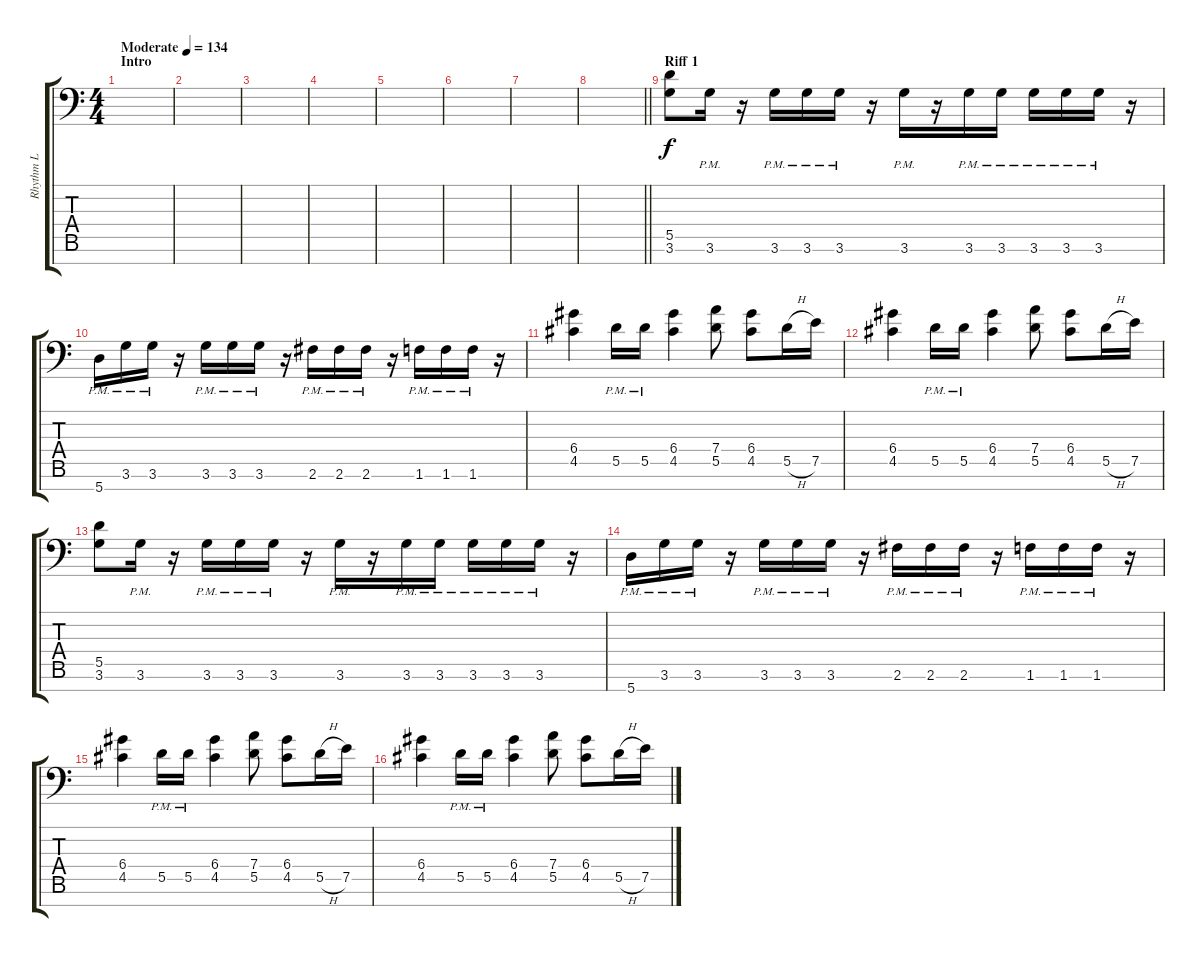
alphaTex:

\track ("Rhythm L" "Rhythm L") {instrument distortionguitar}
\staff {score tabs}
\tuning (E4 B3 G3 D3 A2 E2 A1) {hide}
\ts (4 4)
\section ("" "Intro")
\tempo (134 "Moderate")
\clef f4
\ks c
|
|
|
|
|
|
|
\barLineRight lightlight
|
\section ("" "Riff 1")
(5.5 3.6).8 3.6{pm}.16 r.16 3.6{pm}.16 3.6{pm}.16 3.6{pm}.16 r.16 3.6{pm}.16 r.16 3.6{pm}.16 3.6{pm}.16 3.6{pm}.16 3.6{pm}.16 3.6{pm}.16 r.16 |
5.7{pm}.16 3.6{pm}.16 3.6{pm}.16 r.16 3.6{pm}.16 3.6{pm}.16 3.6{pm}.16 r.16 2.6{pm}.16 2.6{pm}.16 2.6{pm}.16 r.16 1.6{pm}.16 1.6{pm}.16 1.6{pm}.16 r.16 |
(6.4 4.5).4 5.5{pm}.16 5.5{pm}.16 (6.4 4.5).4 (7.4 5.5).8 (6.4 4.5).8 5.5{h}.16 7.5.16 |
(6.4 4.5).4 5.5{pm}.16 5.5{pm}.16 (6.4 4.5).4 (7.4 5.5).8 (6.4 4.5).8 5.5{h}.16 7.5.16 |
(5.5 3.6).8 3.6{pm}.16 r.16 3.6{pm}.16 3.6{pm}.16 3.6{pm}.16 r.16 3.6{pm}.16 r.16 3.6{pm}.16 3.6{pm}.16 3.6{pm}.16 3.6{pm}.16 3.6{pm}.16 r.16 |
5.7{pm}.16 3.6{pm}.16 3.6{pm}.16 r.16 3.6{pm}.16 3.6{pm}.16 3.6{pm}.16 r.16 2.6{pm}.16 2.6{pm}.16 2.6{pm}.16 r.16 1.6{pm}.16 1.6{pm}.16 1.6{pm}.16 r.16 |
(6.4 4.5).4 5.5{pm}.16 5.5{pm}.16 (6.4 4.5).4 (7.4 5.5).8 (6.4 4.5).8 5.5{h}.16 7.5.16 |
(6.4 4.5).4 5.5{pm}.16 5.5{pm}.16 (6.4 4.5).4 (7.4 5.5).8 (6.4 4.5).8 5.5{h}.16 7.5.16
